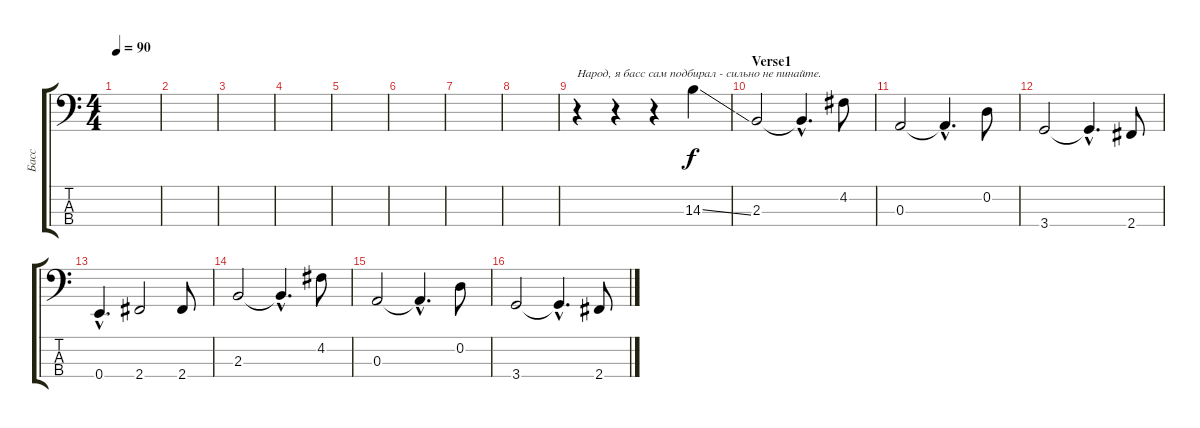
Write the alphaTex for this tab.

\track ("Басс" "Басс") {instrument electricbasspick}
\staff {score tabs}
\tuning (G2 D2 A1 E1) {hide}
\ts (4 4)
\tempo 90
\clef f4
\ks c
|
|
|
|
|
|
|
|
r.4{txt "Народ, я басс сам подбирал - сильно не пинайте."} r.4 r.4 14.3{ss}.4 |
\section ("" "Verse1")
2.3.2 2.3{hac t}.4{d} 4.2.8 |
0.3.2 0.3{hac t}.4{d} 0.2.8 |
3.4.2 3.4{hac t}.4{d} 2.4.8 |
0.4{hac}.4{d} 2.4.2 2.4.8 |
2.3.2 2.3{hac t}.4{d} 4.2.8 |
0.3.2 0.3{hac t}.4{d} 0.2.8 |
3.4.2 3.4{hac t}.4{d} 2.4.8
